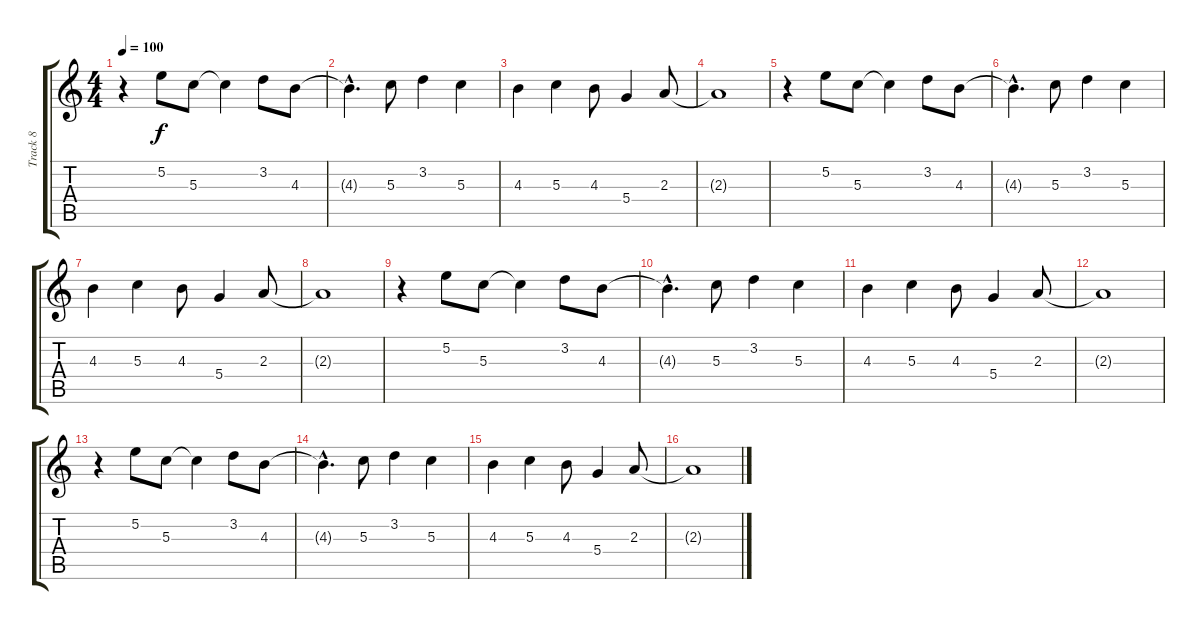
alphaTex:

\track ("Track 8" "Track 8") {instrument overdrivenguitar}
\staff {score tabs}
\tuning (E4 B3 G3 D3 A2 E2) {hide}
\ts (4 4)
\tempo 100
\clef g2
\ks c
r.4{dy f} 5.2.8 5.3.8 5.3{t}.4 3.2.8 4.3.8 |
4.3{hac t}.4{d} 5.3.8 3.2.4 5.3.4 |
4.3.4 5.3.4 4.3.8 5.4.4 2.3.8 |
2.3{t}.1 |
r.4 5.2.8 5.3.8 5.3{t}.4 3.2.8 4.3.8 |
4.3{hac t}.4{d} 5.3.8 3.2.4 5.3.4 |
4.3.4 5.3.4 4.3.8 5.4.4 2.3.8 |
2.3{t}.1 |
r.4 5.2.8 5.3.8 5.3{t}.4 3.2.8 4.3.8 |
4.3{hac t}.4{d} 5.3.8 3.2.4 5.3.4 |
4.3.4 5.3.4 4.3.8 5.4.4 2.3.8 |
2.3{t}.1 |
r.4 5.2.8 5.3.8 5.3{t}.4 3.2.8 4.3.8 |
4.3{hac t}.4{d} 5.3.8 3.2.4 5.3.4 |
4.3.4 5.3.4 4.3.8 5.4.4 2.3.8 |
2.3{t}.1
